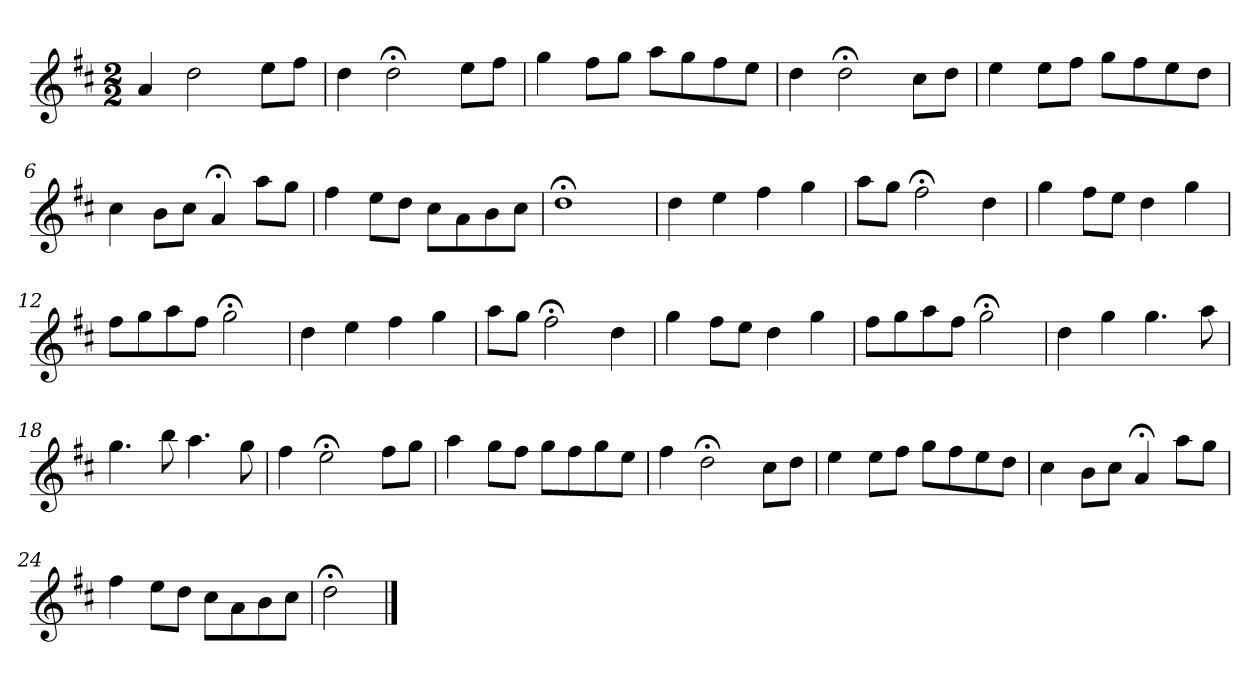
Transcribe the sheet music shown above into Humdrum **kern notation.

**kern
*part1
*staff1
*k[f#c#]
*D:
*M2/2
*MM120
=1
4a
2dd
8eeL
8ff#J
=2
4dd
2dd;<
8eeL
8ff#J
=3
4gg
8ff#L
8ggJ
8aaL
8gg
8ff#
8eeJ
=4
4dd
2dd;<
8cc#L
8ddJ
=5
4ee
8eeL
8ff#J
8ggL
8ff#
8ee
8ddJ
=6
4cc#
8bL
8cc#J
4a;<
8aaL
8ggJ
=7
4ff#
8eeL
8ddJ
8cc#L
8a
8b
8cc#J
=8
1dd;<
=9
4dd
4ee
4ff#
4gg
=10
8aaL
8ggJ
2ff#;<
4dd
=11
4gg
8ff#L
8eeJ
4dd
4gg
=12
8ff#L
8gg
8aa
8ff#J
2gg;<
=13
4dd
4ee
4ff#
4gg
=14
8aaL
8ggJ
2ff#;<
4dd
=15
4gg
8ff#L
8eeJ
4dd
4gg
=16
8ff#L
8gg
8aa
8ff#J
2gg;<
=17
4dd
4gg
4.gg
8aa
=18
4.gg
8bb
4.aa
8gg
=19
4ff#
2ee;<
8ff#L
8ggJ
=20
4aa
8ggL
8ff#J
8ggL
8ff#
8gg
8eeJ
=21
4ff#
2dd;<
8cc#L
8ddJ
=22
4ee
8eeL
8ff#J
8ggL
8ff#
8ee
8ddJ
=23
4cc#
8bL
8cc#J
4a;<
8aaL
8ggJ
=24
4ff#
8eeL
8ddJ
8cc#L
8a
8b
8cc#J
=25
2dd;<
==
*-
